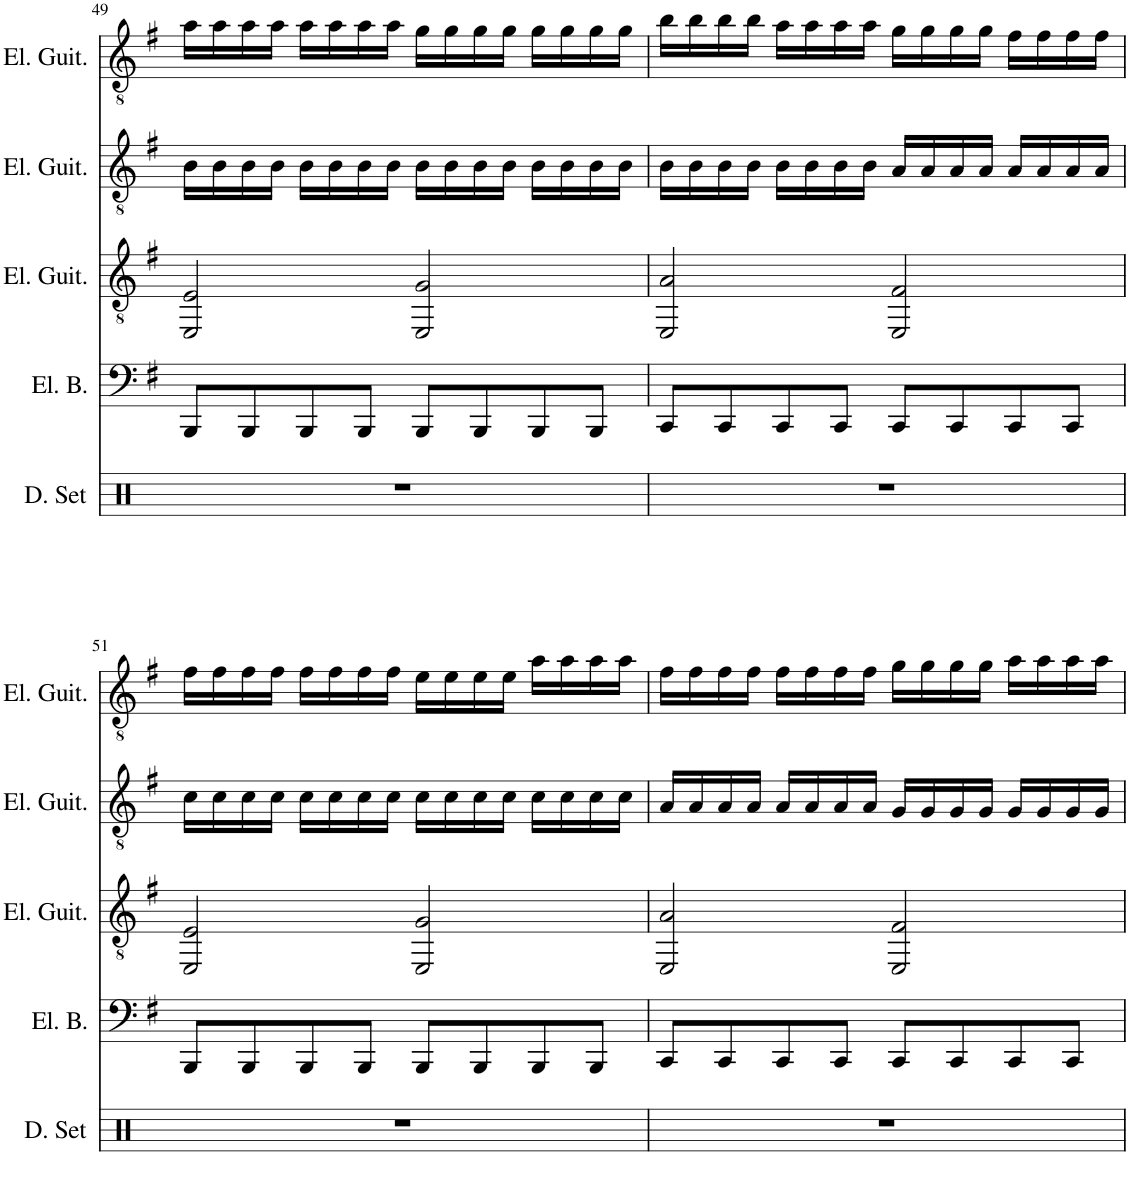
**kern	**kern	**kern	**kern	**kern
*part5	*part4	*part3	*part2	*part1
*staff5	*staff4	*staff3	*staff2	*staff1
*I"Drumset, Drums	*I"5-str. Electric Bass, E.Bass	*I"Electric Guitar, E.Guitar II (Right)	*I"Electric Guitar, E.Guitar I (Left)	*I"Electric Guitar, E.Guitar III
*I'D. Set	*I'El. B.	*I'El. Guit.	*I'El. Guit.	*I'El. Guit.
!!LO:PB:g=z
*clefX	*clefF4	*clefGv2	*clefGv2	*clefGv2
*	*Trd7c12	*	*	*
*k[f#]	*k[f#]	*k[f#]	*k[f#]	*k[f#]
*M4/4	*M4/4	*M4/4	*M4/4	*M4/4
=49	=49	=49	=49	=49
1r	8BBB/L	2EE/ 2E/	16B\LL	16a\LL
.	.	.	16B\	16a\
.	8BBB/	.	16B\	16a\
.	.	.	16B\JJ	16a\JJ
.	8BBB/	.	16B\LL	16a\LL
.	.	.	16B\	16a\
.	8BBB/J	.	16B\	16a\
.	.	.	16B\JJ	16a\JJ
.	8BBB/L	2EE/ 2G/	16B\LL	16g\LL
.	.	.	16B\	16g\
.	8BBB/	.	16B\	16g\
.	.	.	16B\JJ	16g\JJ
.	8BBB/	.	16B\LL	16g\LL
.	.	.	16B\	16g\
.	8BBB/J	.	16B\	16g\
.	.	.	16B\JJ	16g\JJ
=50	=50	=50	=50	=50
1r	8CC/L	2EE/ 2A/	16B\LL	16b\LL
.	.	.	16B\	16b\
.	8CC/	.	16B\	16b\
.	.	.	16B\JJ	16b\JJ
.	8CC/	.	16B\LL	16a\LL
.	.	.	16B\	16a\
.	8CC/J	.	16B\	16a\
.	.	.	16B\JJ	16a\JJ
.	8CC/L	2EE/ 2F#/	16A/LL	16g\LL
.	.	.	16A/	16g\
.	8CC/	.	16A/	16g\
.	.	.	16A/JJ	16g\JJ
.	8CC/	.	16A/LL	16f#\LL
.	.	.	16A/	16f#\
.	8CC/J	.	16A/	16f#\
.	.	.	16A/JJ	16f#\JJ
!!LO:LB:g=z
=51	=51	=51	=51	=51
1r	8BBB/L	2EE/ 2E/	16c\LL	16f#\LL
.	.	.	16c\	16f#\
.	8BBB/	.	16c\	16f#\
.	.	.	16c\JJ	16f#\JJ
.	8BBB/	.	16c\LL	16f#\LL
.	.	.	16c\	16f#\
.	8BBB/J	.	16c\	16f#\
.	.	.	16c\JJ	16f#\JJ
.	8BBB/L	2EE/ 2G/	16c\LL	16e\LL
.	.	.	16c\	16e\
.	8BBB/	.	16c\	16e\
.	.	.	16c\JJ	16e\JJ
.	8BBB/	.	16c\LL	16a\LL
.	.	.	16c\	16a\
.	8BBB/J	.	16c\	16a\
.	.	.	16c\JJ	16a\JJ
=52	=52	=52	=52	=52
1r	8CC/L	2EE/ 2A/	16A/LL	16f#\LL
.	.	.	16A/	16f#\
.	8CC/	.	16A/	16f#\
.	.	.	16A/JJ	16f#\JJ
.	8CC/	.	16A/LL	16f#\LL
.	.	.	16A/	16f#\
.	8CC/J	.	16A/	16f#\
.	.	.	16A/JJ	16f#\JJ
.	8CC/L	2EE/ 2F#/	16G/LL	16g\LL
.	.	.	16G/	16g\
.	8CC/	.	16G/	16g\
.	.	.	16G/JJ	16g\JJ
.	8CC/	.	16G/LL	16a\LL
.	.	.	16G/	16a\
.	8CC/J	.	16G/	16a\
.	.	.	16G/JJ	16a\JJ
=	=	=	=	=
*-	*-	*-	*-	*-
